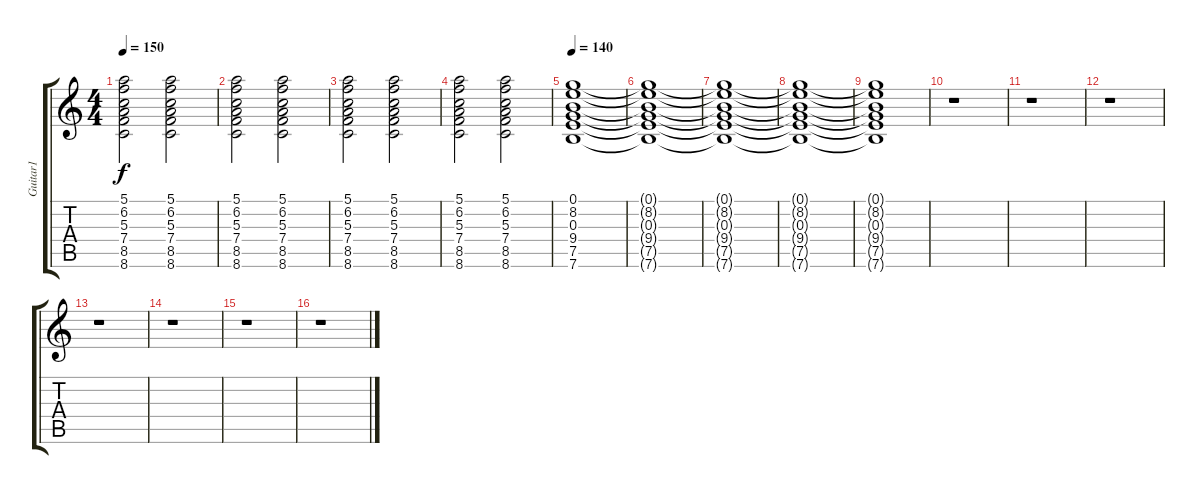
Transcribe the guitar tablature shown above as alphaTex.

\track ("Guitar1" "Guitar1") {instrument acousticguitarsteel}
\staff {score tabs}
\tuning (E4 B3 G3 D3 A2 E2) {hide}
\ts (4 4)
\tempo 150
\clef g2
\ks c
(5.1 6.2 5.3 7.4 8.5 8.6).2{dy f} (5.1 6.2 5.3 7.4 8.5 8.6).2 |
(5.1 6.2 5.3 7.4 8.5 8.6).2 (5.1 6.2 5.3 7.4 8.5 8.6).2 |
(5.1 6.2 5.3 7.4 8.5 8.6).2 (5.1 6.2 5.3 7.4 8.5 8.6).2 |
(5.1 6.2 5.3 7.4 8.5 8.6).2 (5.1 6.2 5.3 7.4 8.5 8.6).2 |
\tempo 140
(0.1 8.2 0.3 9.4 7.5 7.6).1{volume 9} |
(0.1{t} 8.2{t} 0.3{t} 9.4{t} 7.5{t} 7.6{t}).1 |
(0.1{t} 8.2{t} 0.3{t} 9.4{t} 7.5{t} 7.6{t}).1 |
(0.1{t} 8.2{t} 0.3{t} 9.4{t} 7.5{t} 7.6{t}).1 |
(0.1{t} 8.2{t} 0.3{t} 9.4{t} 7.5{t} 7.6{t}).1 |
r.1 |
r.1 |
r.1 |
r.1 |
r.1 |
r.1 |
r.1
